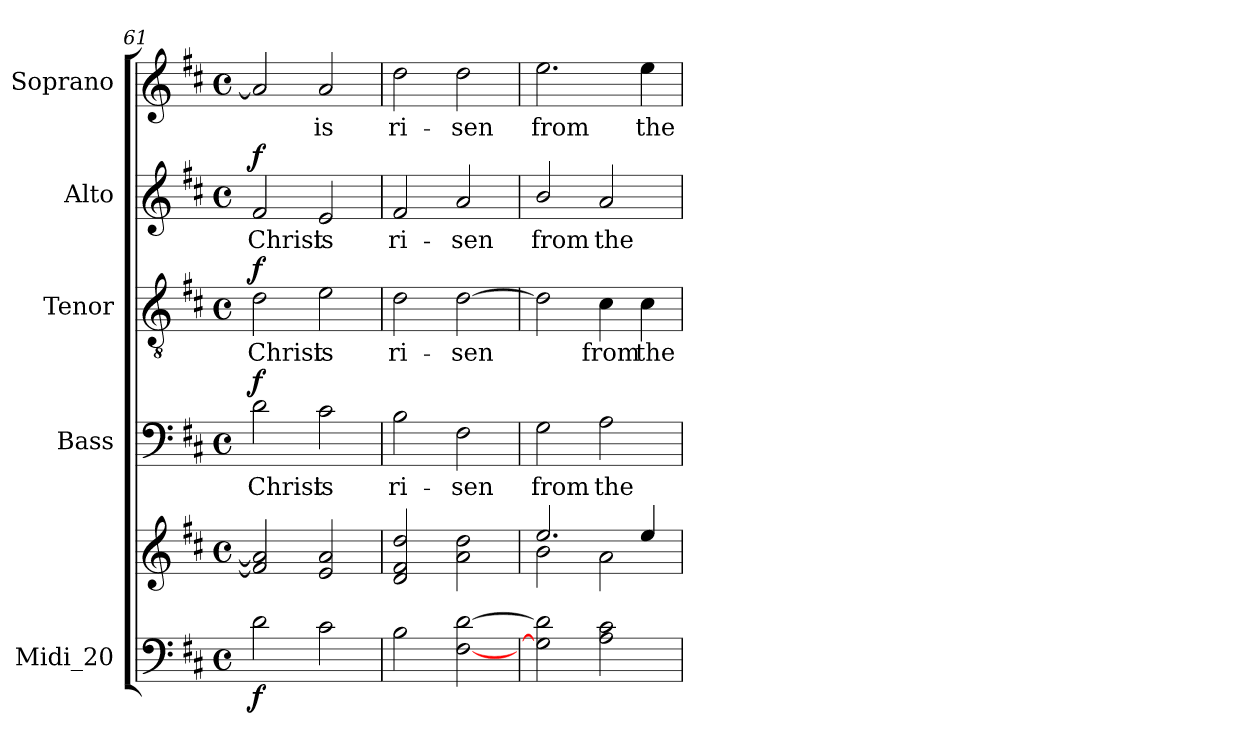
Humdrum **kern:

**kern	**kern	**dynam	**kern	**text	**dynam	**kern	**text	**dynam	**kern	**text	**dynam	**kern	**text
*part5	*part5	*part5	*part4	*part4	*part4	*part3	*part3	*part3	*part2	*part2	*part2	*part1	*part1
*staff6	*staff5	*staff5/6	*staff4	*staff4	*staff4	*staff3	*staff3	*staff3	*staff2	*staff2	*staff2	*staff1	*staff1
*I"Midi_20	*	*	*I"Bass	*	*	*I"Tenor	*	*	*I"Alto	*	*	*I"Soprano	*
*	*	*	*I'B	*	*	*I'T	*	*	*I'A	*	*	*I'S	*
*clefF4	*clefG2	*	*clefF4	*	*	*clefGv2	*	*	*clefG2	*	*	*clefG2	*
*k[f#c#]	*k[f#c#]	*	*k[f#c#]	*	*	*k[f#c#]	*	*	*k[f#c#]	*	*	*k[f#c#]	*
*D:	*D:	*	*D:	*	*	*D:	*	*	*D:	*	*	*D:	*
*M4/4	*M4/4	*	*M4/4	*	*	*M4/4	*	*	*M4/4	*	*	*M4/4	*
*met(c)	*met(c)	*	*met(c)	*	*	*met(c)	*	*	*met(c)	*	*	*met(c)	*
=61	=61	=61	=61	=61	=61	=61	=61	=61	=61	=61	=61	=61	=61
*	*^	*	*	*	*	*	*	*	*	*	*	*	*
!	!	!	!LO:DY:b=2	!	!LO:LY:b	!LO:DY:b	!	!LO:LY:b	!LO:DY:b	!	!LO:LY:b	!LO:DY:b	!	!
2d	2f#/] 2a/]	1ryy	f	2d	Christ	f	2d	Christ	f	2f#	Christ	f	2a]	.
!	!	!	!	!	!LO:LY:b	!	!	!LO:LY:b	!	!	!LO:LY:b	!	!	!LO:LY:b
2c#	2e/ 2a/	.	.	2c#	is	.	2e	is	.	2e	is	.	2a	is
=62	=62	=62	=62	=62	=62	=62	=62	=62	=62	=62	=62	=62	=62	=62
!	!	!	!	!	!LO:LY:b	!	!	!LO:LY:b	!	!	!LO:LY:b	!	!	!LO:LY:b
2B	2d/ 2f#/ 2dd/	1ryy	.	2B	ri-	.	2d	ri-	.	2f#	ri-	.	2dd	ri-
!	!	!	!	!	!LO:LY:b	!	!	!LO:LY:b	!	!	!LO:LY:b	!	!	!LO:LY:b
[2F# [2d	2a\ 2dd\	.	.	2F#	-sen	.	[2d	-sen	.	2a	-sen	.	2dd	-sen
=63	=63	=63	=63	=63	=63	=63	=63	=63	=63	=63	=63	=63	=63	=63
!	!	!	!	!	!LO:LY:b	!	!	!	!	!	!LO:LY:b	!	!	!LO:LY:b
2G] 2d]	2.ee/	2b\	.	2G	from	.	2d]	.	.	2b/	from	.	2.ee	from
!	!	!	!	!	!LO:LY:b	!	!	!LO:LY:b	!	!	!LO:LY:b	!	!	!
2A 2c#	.	2a\	.	2A	the	.	4c#	from	.	2a	the	.	.	.
!	!	!	!	!	!	!	!	!LO:LY:b	!	!	!	!	!	!LO:LY:b
.	4ee/	.	.	.	.	.	4c#	the	.	.	.	.	4ee	the
*	*v	*v	*	*	*	*	*	*	*	*	*	*	*	*
=	=	=	=	=	=	=	=	=	=	=	=	=	=
*-	*-	*-	*-	*-	*-	*-	*-	*-	*-	*-	*-	*-	*-
